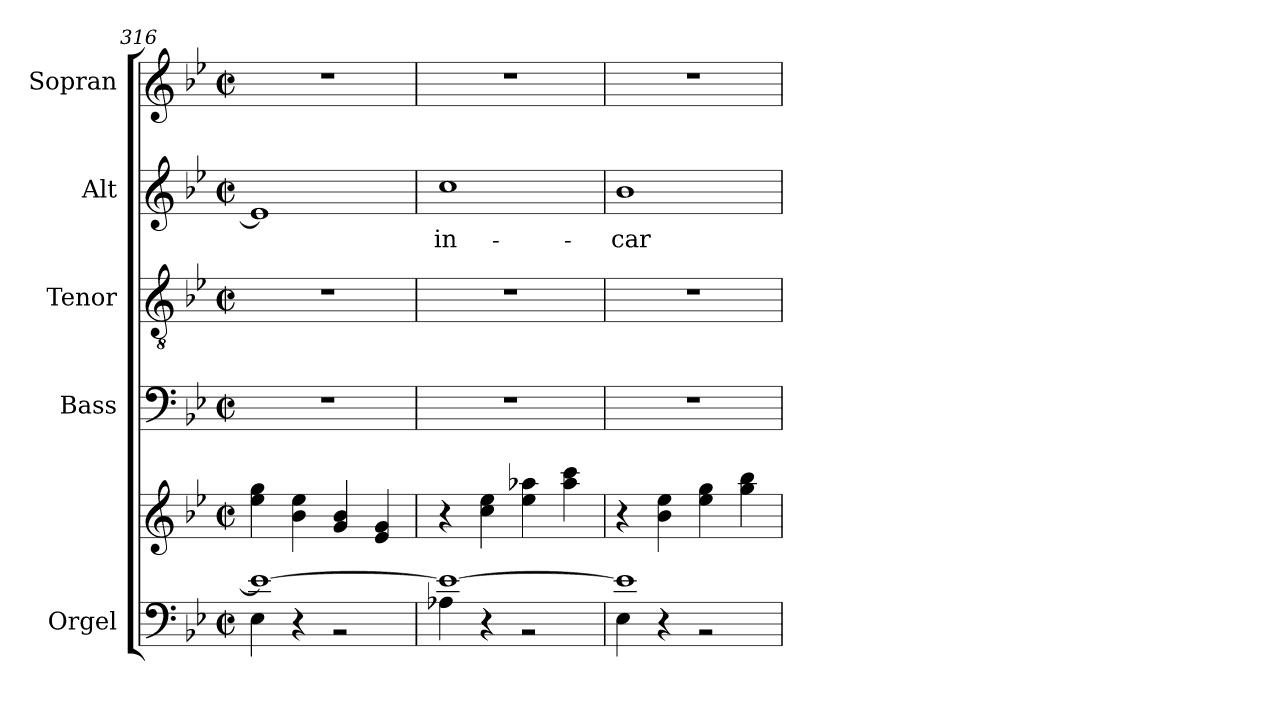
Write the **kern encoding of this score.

**kern	**kern	**kern	**kern	**kern	**text	**kern
*part5	*part5	*part4	*part3	*part2	*part2	*part1
*staff6	*staff5	*staff4	*staff3	*staff2	*staff2	*staff1
*I"Orgel	*	*I"Bass	*I"Tenor	*I"Alt	*	*I"Sopran
*I'Org.	*	*I'B.	*I'T.	*I'A.	*	*I'S.
*clefF4	*clefG2	*clefF4	*clefGv2	*clefG2	*	*clefG2
*k[b-e-]	*k[b-e-]	*k[b-e-]	*k[b-e-]	*k[b-e-]	*	*k[b-e-]
*B-:	*B-:	*B-:	*B-:	*B-:	*	*B-:
*M2/2	*M2/2	*M2/2	*M2/2	*M2/2	*	*M2/2
*met(c|)	*met(c|)	*met(c|)	*met(c|)	*met(c|)	*	*met(c|)
=316	=316	=316	=316	=316	=316	=316
*^	*	*	*	*	*	*
1e-_	4E-\	4ee-\ 4gg\	1r	1r	1e-]	.	1r
.	4rC	4b-\ 4ee-\	.	.	.	.	.
.	2rBB	4g/ 4b-/	.	.	.	.	.
.	.	4e-/ 4g/	.	.	.	.	.
!!LO:PB:g=z
=317	=317	=317	=317	=317	=317	=317	=317
!	!	!	!	!	!	!LO:LY:b	!
1e-_	4A-X\	4r	1r	1r	1cc	in-	1r
.	4rC	4cc\ 4ee-\	.	.	.	.	.
.	2rBB	4ee-\ 4aa-X\	.	.	.	.	.
.	.	4aa-\ 4ccc\	.	.	.	.	.
=318	=318	=318	=318	=318	=318	=318	=318
!	!	!	!	!	!	!LO:LY:b	!
1e-]	4E-\	4r	1r	1r	1b-	-car-	1r
.	4rC	4b-\ 4ee-\	.	.	.	.	.
.	2rBB	4ee-\ 4gg\	.	.	.	.	.
.	.	4gg\ 4bb-\	.	.	.	.	.
*v	*v	*	*	*	*	*	*
=	=	=	=	=	=	=
*-	*-	*-	*-	*-	*-	*-
